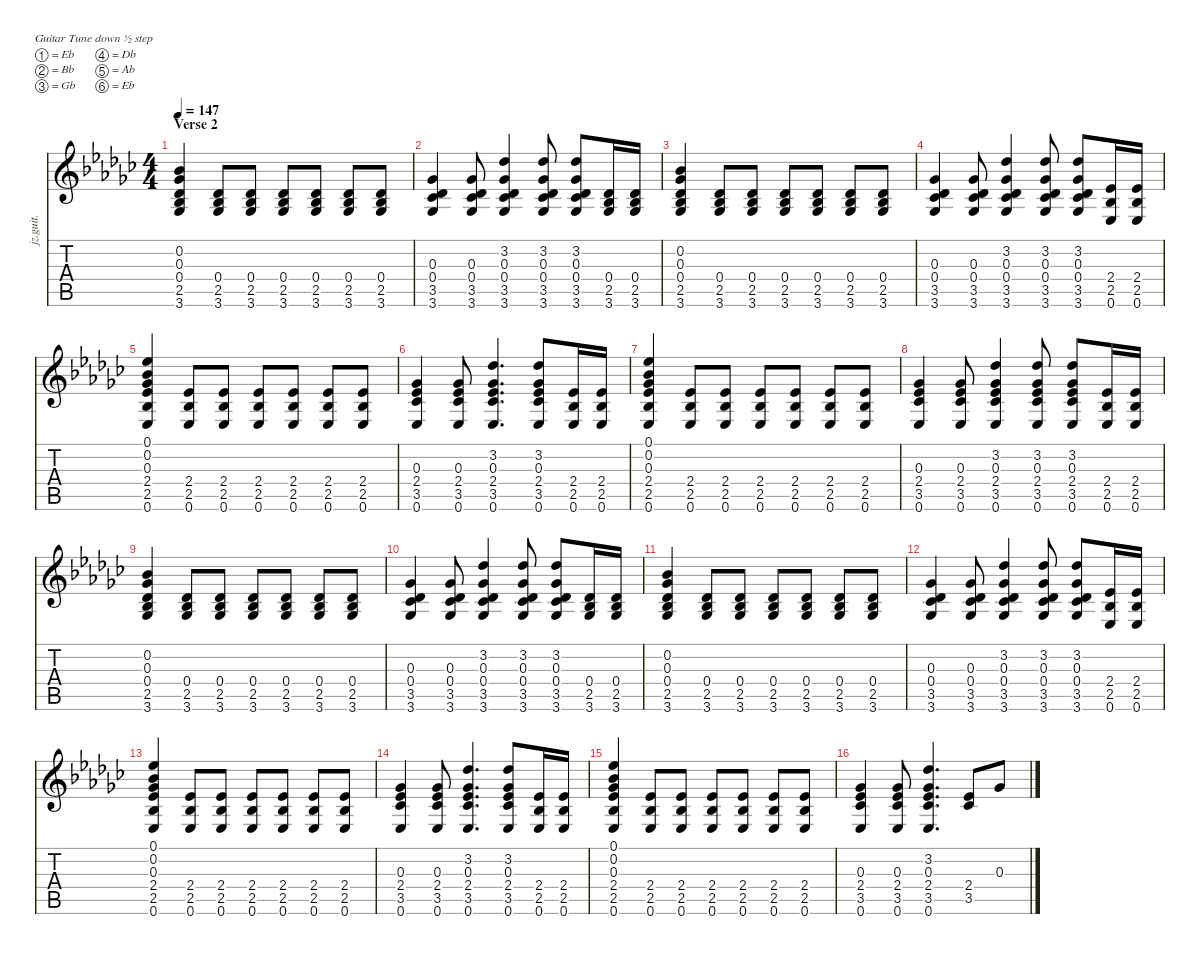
\defaultSystemsLayout 4
\hideDynamics
\bracketExtendMode nobrackets
\otherSystemsTrackNameOrientation horizontal
\track ("Guitar (James)" "jz.guit.") {instrument electricguitarjazz}
\staff {score tabs}
\tuning (Eb4 Bb3 Gb3 Db3 Ab2 Eb2)
\ts (4 4)
\section ("" "Verse 2")
\tempo 147
\clef g2
\ks ebminor
(0.2{acc b} 0.3{acc b} 0.4{acc b} 2.5{acc b} 3.6{acc b}).4{dy f beam Up} (0.4{acc b} 2.5{acc b} 3.6{acc b}).8{beam Up} (0.4{acc b} 2.5{acc b} 3.6{acc b}).8{beam Up} (0.4{acc b} 2.5{acc b} 3.6{acc b}).8{beam Up} (0.4{acc b} 2.5{acc b} 3.6{acc b}).8{beam Up} (0.4{acc b} 2.5{acc b} 3.6{acc b}).8{beam Up} (0.4{acc b} 2.5{acc b} 3.6{acc b}).8{beam Up} |
(0.3{acc b} 0.4{acc b} 3.5{acc b} 3.6{acc b}).4{beam Up} (0.3{acc b} 0.4{acc b} 3.5{acc b} 3.6{acc b}).8{beam Up} (3.2{acc b} 0.3{acc b} 0.4{acc b} 3.5{acc b} 3.6{acc b}).4{beam Up} (3.2{acc b} 0.3{acc b} 0.4{acc b} 3.5{acc b} 3.6{acc b}).8{beam Up} (3.2{acc b} 0.3{acc b} 0.4{acc b} 3.5{acc b} 3.6{acc b}).8{beam Up} (0.4{acc b} 2.5{acc b} 3.6{acc b}).16{beam Up} (0.4{acc b} 2.5{acc b} 3.6{acc b}).16{beam Up} |
(0.2{acc b} 0.3{acc b} 0.4{acc b} 2.5{acc b} 3.6{acc b}).4{beam Up} (0.4{acc b} 2.5{acc b} 3.6{acc b}).8{beam Up} (0.4{acc b} 2.5{acc b} 3.6{acc b}).8{beam Up} (0.4{acc b} 2.5{acc b} 3.6{acc b}).8{beam Up} (0.4{acc b} 2.5{acc b} 3.6{acc b}).8{beam Up} (0.4{acc b} 2.5{acc b} 3.6{acc b}).8{beam Up} (0.4{acc b} 2.5{acc b} 3.6{acc b}).8{beam Up} |
(0.3{acc b} 0.4{acc b} 3.5{acc b} 3.6{acc b}).4{beam Up} (0.3{acc b} 0.4{acc b} 3.5{acc b} 3.6{acc b}).8{beam Up} (3.2{acc b} 0.3{acc b} 0.4{acc b} 3.5{acc b} 3.6{acc b}).4{beam Up} (3.2{acc b} 0.3{acc b} 0.4{acc b} 3.5{acc b} 3.6{acc b}).8{beam Up} (3.2{acc b} 0.3{acc b} 0.4{acc b} 3.5{acc b} 3.6{acc b}).8{beam Up} (2.4{acc b} 2.5{acc b} 0.6{acc b}).16{beam Up} (2.4{acc b} 2.5{acc b} 0.6{acc b}).16{beam Up} |
(0.1{acc b} 0.2{acc b} 0.3{acc b} 2.4{acc b} 2.5{acc b} 0.6{acc b}).4{beam Up} (2.4{acc b} 2.5{acc b} 0.6{acc b}).8{beam Up} (2.4{acc b} 2.5{acc b} 0.6{acc b}).8{beam Up} (2.4{acc b} 2.5{acc b} 0.6{acc b}).8{beam Up} (2.4{acc b} 2.5{acc b} 0.6{acc b}).8{beam Up} (2.4{acc b} 2.5{acc b} 0.6{acc b}).8{beam Up} (2.4{acc b} 2.5{acc b} 0.6{acc b}).8{beam Up} |
(0.3{acc b} 2.4{acc b} 3.5{acc b} 0.6{acc b}).4{beam Up} (0.3{acc b} 2.4{acc b} 3.5{acc b} 0.6{acc b}).8{beam Up} (3.2{acc b} 0.3{acc b} 2.4{acc b} 3.5{acc b} 0.6{acc b}).4{d beam Up} (3.2{acc b} 0.3{acc b} 2.4{acc b} 3.5{acc b} 0.6{acc b}).8{beam Up} (2.4{acc b} 2.5{acc b} 0.6{acc b}).16{beam Up} (2.4{acc b} 2.5{acc b} 0.6{acc b}).16{beam Up} |
(0.1{acc b} 0.2{acc b} 0.3{acc b} 2.4{acc b} 2.5{acc b} 0.6{acc b}).4{beam Up} (2.4{acc b} 2.5{acc b} 0.6{acc b}).8{beam Up} (2.4{acc b} 2.5{acc b} 0.6{acc b}).8{beam Up} (2.4{acc b} 2.5{acc b} 0.6{acc b}).8{beam Up} (2.4{acc b} 2.5{acc b} 0.6{acc b}).8{beam Up} (2.4{acc b} 2.5{acc b} 0.6{acc b}).8{beam Up} (2.4{acc b} 2.5{acc b} 0.6{acc b}).8{beam Up} |
(0.3{acc b} 2.4{acc b} 3.5{acc b} 0.6{acc b}).4{beam Up} (0.3{acc b} 2.4{acc b} 3.5{acc b} 0.6{acc b}).8{beam Up} (3.2{acc b} 0.3{acc b} 2.4{acc b} 3.5{acc b} 0.6{acc b}).4{beam Up} (3.2{acc b} 0.3{acc b} 2.4{acc b} 3.5{acc b} 0.6{acc b}).8{beam Up} (3.2{acc b} 0.3{acc b} 2.4{acc b} 3.5{acc b} 0.6{acc b}).8{beam Up} (2.4{acc b} 2.5{acc b} 0.6{acc b}).16{beam Up} (2.4{acc b} 2.5{acc b} 0.6{acc b}).16{beam Up} |
(0.2{acc b} 0.3{acc b} 0.4{acc b} 2.5{acc b} 3.6{acc b}).4{beam Up} (0.4{acc b} 2.5{acc b} 3.6{acc b}).8{beam Up} (0.4{acc b} 2.5{acc b} 3.6{acc b}).8{beam Up} (0.4{acc b} 2.5{acc b} 3.6{acc b}).8{beam Up} (0.4{acc b} 2.5{acc b} 3.6{acc b}).8{beam Up} (0.4{acc b} 2.5{acc b} 3.6{acc b}).8{beam Up} (0.4{acc b} 2.5{acc b} 3.6{acc b}).8{beam Up} |
(0.3{acc b} 0.4{acc b} 3.5{acc b} 3.6{acc b}).4{beam Up} (0.3{acc b} 0.4{acc b} 3.5{acc b} 3.6{acc b}).8{beam Up} (3.2{acc b} 0.3{acc b} 0.4{acc b} 3.5{acc b} 3.6{acc b}).4{beam Up} (3.2{acc b} 0.3{acc b} 0.4{acc b} 3.5{acc b} 3.6{acc b}).8{beam Up} (3.2{acc b} 0.3{acc b} 0.4{acc b} 3.5{acc b} 3.6{acc b}).8{beam Up} (0.4{acc b} 2.5{acc b} 3.6{acc b}).16{beam Up} (0.4{acc b} 2.5{acc b} 3.6{acc b}).16{beam Up} |
(0.2{acc b} 0.3{acc b} 0.4{acc b} 2.5{acc b} 3.6{acc b}).4{beam Up} (0.4{acc b} 2.5{acc b} 3.6{acc b}).8{beam Up} (0.4{acc b} 2.5{acc b} 3.6{acc b}).8{beam Up} (0.4{acc b} 2.5{acc b} 3.6{acc b}).8{beam Up} (0.4{acc b} 2.5{acc b} 3.6{acc b}).8{beam Up} (0.4{acc b} 2.5{acc b} 3.6{acc b}).8{beam Up} (0.4{acc b} 2.5{acc b} 3.6{acc b}).8{beam Up} |
(0.3{acc b} 0.4{acc b} 3.5{acc b} 3.6{acc b}).4{beam Up} (0.3{acc b} 0.4{acc b} 3.5{acc b} 3.6{acc b}).8{beam Up} (3.2{acc b} 0.3{acc b} 0.4{acc b} 3.5{acc b} 3.6{acc b}).4{beam Up} (3.2{acc b} 0.3{acc b} 0.4{acc b} 3.5{acc b} 3.6{acc b}).8{beam Up} (3.2{acc b} 0.3{acc b} 0.4{acc b} 3.5{acc b} 3.6{acc b}).8{beam Up} (2.4{acc b} 2.5{acc b} 0.6{acc b}).16{beam Up} (2.4{acc b} 2.5{acc b} 0.6{acc b}).16{beam Up} |
(0.1{acc b} 0.2{acc b} 0.3{acc b} 2.4{acc b} 2.5{acc b} 0.6{acc b}).4{beam Up} (2.4{acc b} 2.5{acc b} 0.6{acc b}).8{beam Up} (2.4{acc b} 2.5{acc b} 0.6{acc b}).8{beam Up} (2.4{acc b} 2.5{acc b} 0.6{acc b}).8{beam Up} (2.4{acc b} 2.5{acc b} 0.6{acc b}).8{beam Up} (2.4{acc b} 2.5{acc b} 0.6{acc b}).8{beam Up} (2.4{acc b} 2.5{acc b} 0.6{acc b}).8{beam Up} |
(0.3{acc b} 2.4{acc b} 3.5{acc b} 0.6{acc b}).4{beam Up} (0.3{acc b} 2.4{acc b} 3.5{acc b} 0.6{acc b}).8{beam Up} (3.2{acc b} 0.3{acc b} 2.4{acc b} 3.5{acc b} 0.6{acc b}).4{d beam Up} (3.2{acc b} 0.3{acc b} 2.4{acc b} 3.5{acc b} 0.6{acc b}).8{beam Up} (2.4{acc b} 2.5{acc b} 0.6{acc b}).16{beam Up} (2.4{acc b} 2.5{acc b} 0.6{acc b}).16{beam Up} |
(0.1{acc b} 0.2{acc b} 0.3{acc b} 2.4{acc b} 2.5{acc b} 0.6{acc b}).4{beam Up} (2.4{acc b} 2.5{acc b} 0.6{acc b}).8{beam Up} (2.4{acc b} 2.5{acc b} 0.6{acc b}).8{beam Up} (2.4{acc b} 2.5{acc b} 0.6{acc b}).8{beam Up} (2.4{acc b} 2.5{acc b} 0.6{acc b}).8{beam Up} (2.4{acc b} 2.5{acc b} 0.6{acc b}).8{beam Up} (2.4{acc b} 2.5{acc b} 0.6{acc b}).8{beam Up} |
(0.3{acc b} 2.4{acc b} 3.5{acc b} 0.6{acc b}).4{beam Up} (0.3{acc b} 2.4{acc b} 3.5{acc b} 0.6{acc b}).8{beam Up} (3.2{acc b} 0.3{acc b} 2.4{acc b} 3.5{acc b} 0.6{acc b}).4{d beam Up} (2.4{acc b} 3.5{acc b}).8{beam Up} 0.3{acc b}.8{beam Up}
